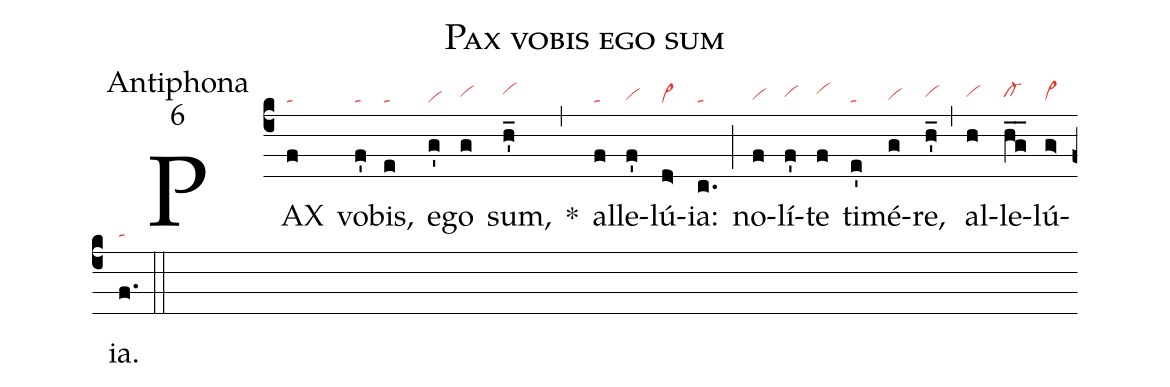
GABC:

name: Pax vobis ego sum;
office-part: Antiphona;
mode: 6;
nabc-lines: 1;
%%
(c4)
PAX(f|ta) vo(f'|ta)bis,(e|ta) e(g'|vi)go(g|vihh) sum,(h'_|vihi) *(,)
al(f|ta)le(f'|vihg)lú(d>|vi>)ia:(c.|ta) (;)
no(f|vihg)lí(f'|vihh)te(f|vihi) ti(e'|ta)mé(g|vihg)re,(h'_|vihh) (,)
al(h|vihh)le(hg__|cl-hh)lú(g>|vi>hg)ia.(f.|tahg) (::)
